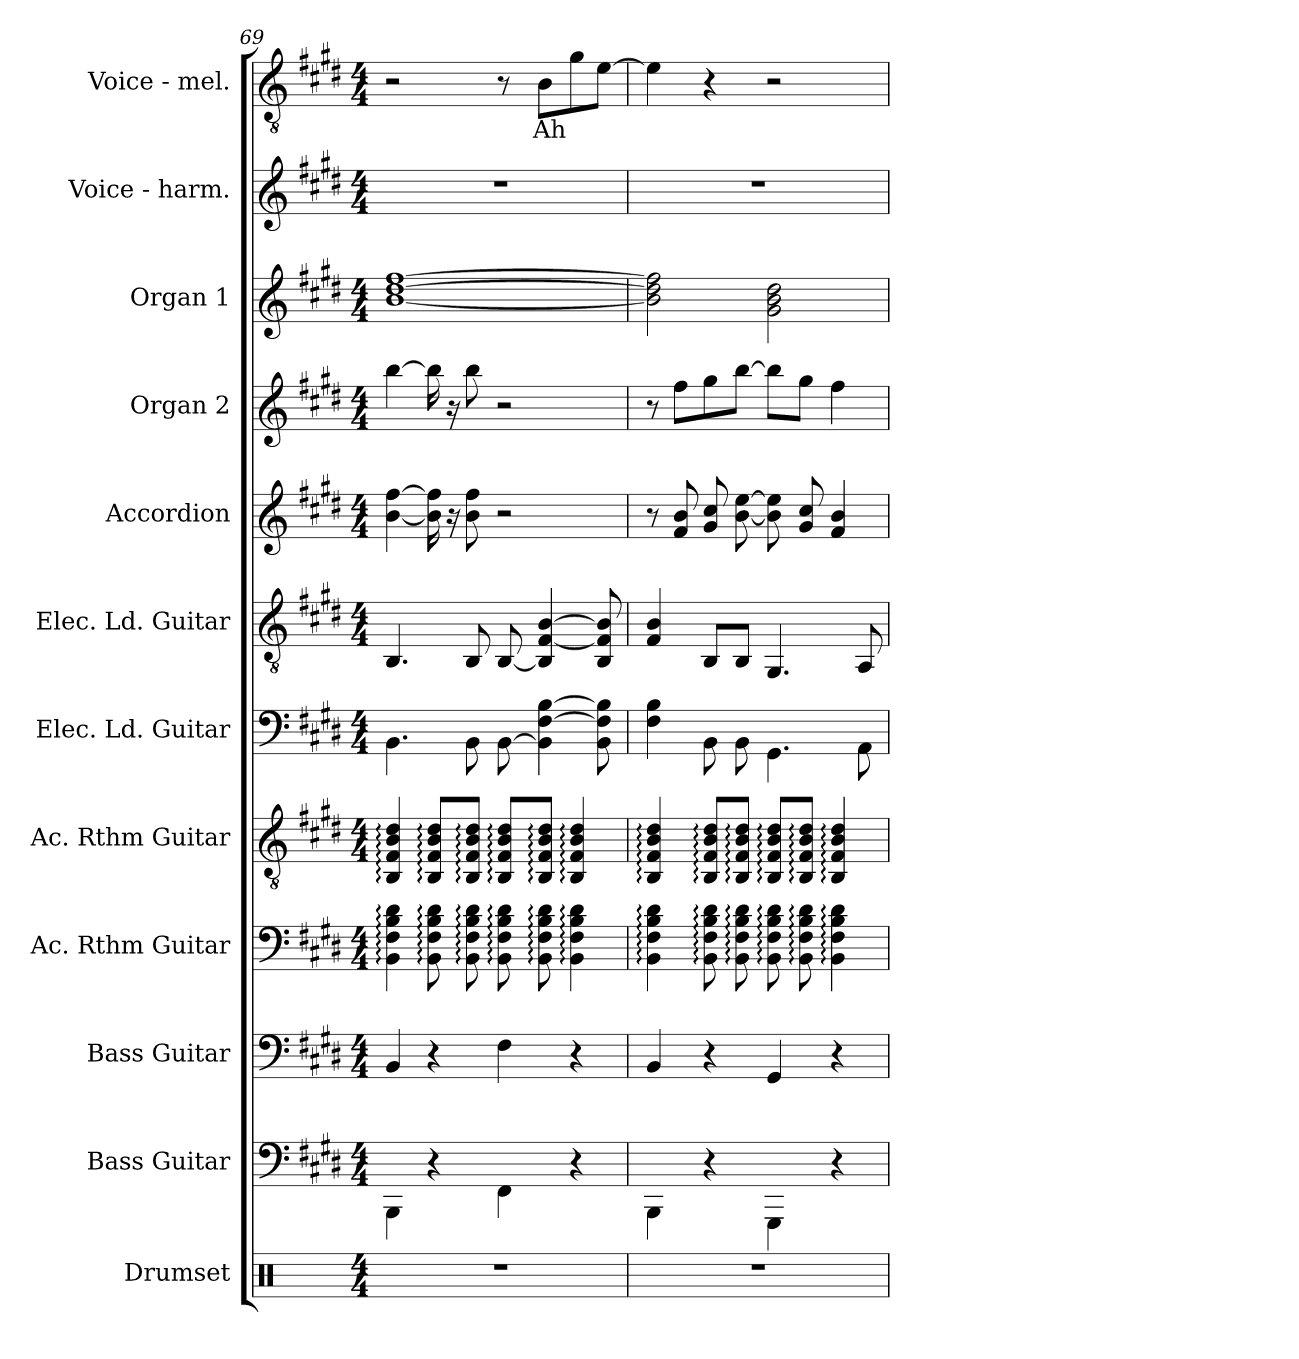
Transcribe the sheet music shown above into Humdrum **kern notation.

**kern	**kern	**kern	**kern	**kern	**kern	**kern	**kern	**kern	**kern	**kern	**kern	**text
*part12	*part11	*part10	*part9	*part8	*part7	*part6	*part5	*part4	*part3	*part2	*part1	*part1
*staff12	*staff11	*staff10	*staff9	*staff8	*staff7	*staff6	*staff5	*staff4	*staff3	*staff2	*staff1	*staff1
*I"Drumset	*I"Bass Guitar	*I"Bass Guitar	*I"Ac. Rthm Guitar	*I"Ac. Rthm Guitar	*I"Elec. Ld. Guitar	*I"Elec. Ld. Guitar	*I"Accordion	*I"Organ 2	*I"Organ 1	*I"Voice - harm.	*I"Voice - mel.	*
*I'Drums	*I'Bass	*I'Bass	*I'R. Guit.	*I'R. Guit.	*I'Ld. Guit.	*I'Ld. Guit.	*I'Acc.	*I'Org. 2	*I'Org. 1	*I'Harm.	*I'Mel.	*
!!LO:PB:g=z
*clefX	*	*clefF4	*	*clefGv2	*	*clefGv2	*clefG2	*clefG2	*clefG2	*clefG2	*clefGv2	*
*	*ITrd7c12	*ITrd7c12	*	*	*	*	*	*	*	*	*	*
*k[]	*k[f#c#g#d#]	*k[f#c#g#d#]	*k[f#c#g#d#]	*k[f#c#g#d#]	*k[f#c#g#d#]	*k[f#c#g#d#]	*k[f#c#g#d#]	*k[f#c#g#d#]	*k[f#c#g#d#]	*k[f#c#g#d#]	*k[f#c#g#d#]	*
*M4/4	*M4/4	*M4/4	*M4/4	*M4/4	*M4/4	*M4/4	*M4/4	*M4/4	*M4/4	*M4/4	*M4/4	*
=69	=69	=69	=69	=69	=69	=69	=69	=69	=69	=69	=69	=69
1r	4BBBB\	4BBB/	4BB\: 4F#\: 4B\: 4d#\:	4BB/: 4F#/: 4B/: 4d#/:	4.BB\	4.BB/	[4b\ [4ff#\	[4bb\	[1b [1dd# [1ff#	1r	2r	.
.	4r	4r	8BB\: 8F#\: 8B\: 8d#\:	8BB/: 8F#/: 8B/: 8d#/:L	.	.	16b\] 16ff#\]	16bb\]	.	.	.	.
.	.	.	.	.	.	.	16r	16r	.	.	.	.
.	.	.	8BB\: 8F#\: 8B\: 8d#\:	8BB/: 8F#/: 8B/: 8d#/:J	8BB\	8BB/	8b\ 8ff#\	8bb\	.	.	.	.
.	4FFF#\	4FF#\	8BB\: 8F#\: 8B\: 8d#\:	8BB/: 8F#/: 8B/: 8d#/:L	[8BB\	[8BB/	2r	2r	.	.	8r	.
!	!	!	!	!	!	!	!	!	!	!	!	!LO:LY:b
.	.	.	8BB\: 8F#\: 8B\: 8d#\:	8BB/: 8F#/: 8B/: 8d#/:J	4BB\] [4F#\ [4B\	4BB/] [4F#/ [4B/	.	.	.	.	8B\L	Ah
.	4r	4r	4BB\: 4F#\: 4B\: 4d#\:	4BB/: 4F#/: 4B/: 4d#/:	.	.	.	.	.	.	8g#\	.
.	.	.	.	.	8BB\ 8F#\] 8B\]	8BB/ 8F#/] 8B/]	.	.	.	.	[8e\J	.
=70	=70	=70	=70	=70	=70	=70	=70	=70	=70	=70	=70	=70
1r	4BBBB\	4BBB/	4BB\: 4F#\: 4B\: 4d#\:	4BB/: 4F#/: 4B/: 4d#/:	4F#\ 4B\	4F#/ 4B/	8r	8r	2b\] 2dd#\] 2ff#\]	1r	4e\]	.
.	.	.	.	.	.	.	8f#/ 8b/	8ff#\L	.	.	.	.
.	4r	4r	8BB\: 8F#\: 8B\: 8d#\:	8BB/: 8F#/: 8B/: 8d#/:L	8BB\	8BB/L	8g#/ 8cc#/	8gg#\	.	.	4r	.
.	.	.	8BB\: 8F#\: 8B\: 8d#\:	8BB/: 8F#/: 8B/: 8d#/:J	8BB\	8BB/J	[8b\ [8ee\	[8bb\J	.	.	.	.
.	4GGGG#\	4GGG#/	8BB\: 8F#\: 8B\: 8d#\:	8BB/: 8F#/: 8B/: 8d#/:L	4.GG#\	4.GG#/	8b\] 8ee\]	8bb\L]	2g#\ 2b\ 2dd#\	.	2r	.
.	.	.	8BB\: 8F#\: 8B\: 8d#\:	8BB/: 8F#/: 8B/: 8d#/:J	.	.	8g#/ 8cc#/	8gg#\J	.	.	.	.
.	4r	4r	4BB\: 4F#\: 4B\: 4d#\:	4BB/: 4F#/: 4B/: 4d#/:	.	.	4f#/ 4b/	4ff#\	.	.	.	.
.	.	.	.	.	8AA\	8AA/	.	.	.	.	.	.
=	=	=	=	=	=	=	=	=	=	=	=	=
*-	*-	*-	*-	*-	*-	*-	*-	*-	*-	*-	*-	*-
